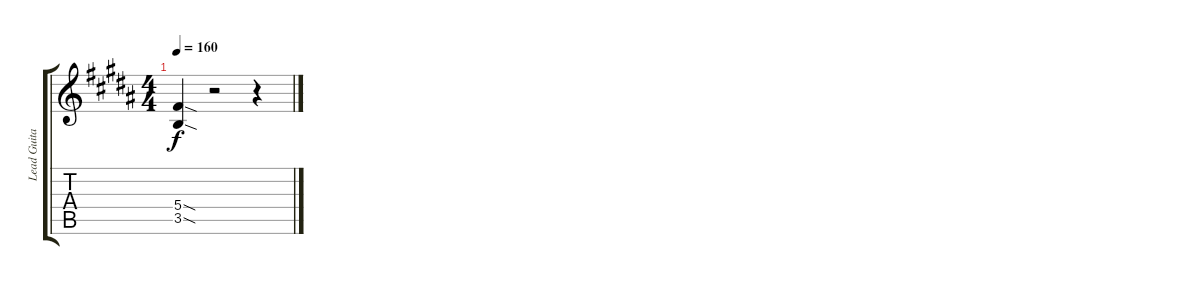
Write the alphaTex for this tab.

\track ("Lead Guitar" "Lead Guita") {instrument overdrivenguitar}
\staff {score tabs}
\tuning (Eb4 Bb3 Gb3 Db3 Ab2 Eb2) {hide}
\ts (4 4)
\tempo 160
\clef g2
\ks b
(5.4{sod} 3.5{sod}).4{dy f} r.2 r.4
